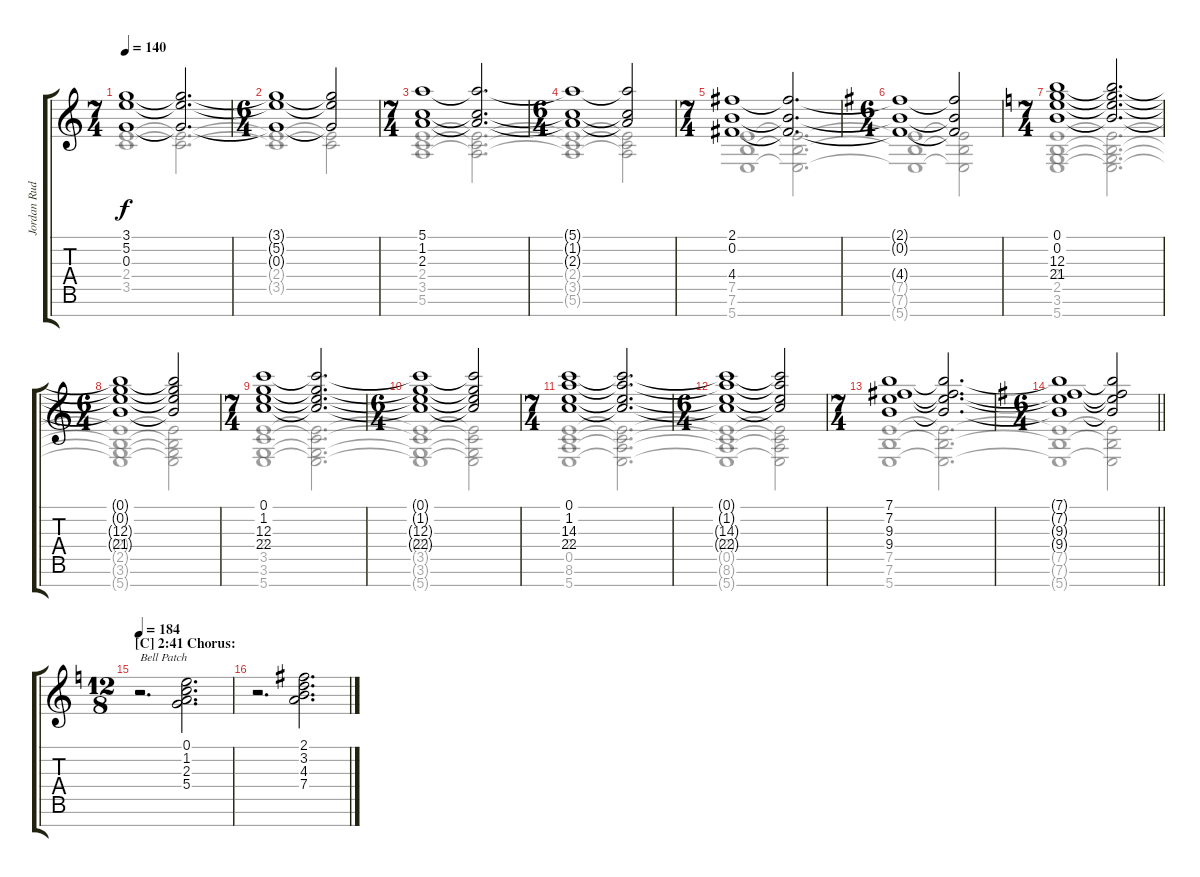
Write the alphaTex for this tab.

\track ("Jordan Rudess - Right Hand" "Jordan Rud") {instrument lead3calliope}
\staff {score tabs}
\tuning (E5 B4 G4 D4 A3 E3 B2) {hide}
\voice
\ts (7 4)
\tempo 140
\clef g2
\ks c
(3.1 5.2 0.3).1{dy f} (3.1{t} 5.2{t} 0.3{t}).2{d} |
\ts (6 4)
(3.1{t} 5.2{t} 0.3{t}).1 (3.1{t} 5.2{t} 0.3{t}).2 |
\ts (7 4)
(5.1 1.2 2.3).1 (5.1{t} 1.2{t} 2.3{t}).2{d} |
\ts (6 4)
(5.1{t} 1.2{t} 2.3{t}).1 (5.1{t} 1.2{t} 2.3{t}).2 |
\ts (7 4)
(2.1 0.2 4.4).1 (2.1{t} 0.2{t} 4.4{t}).2{d} |
\ts (6 4)
\ks g
(2.1{t} 0.2{t} 4.4{t}).1 (2.1{t} 0.2{t} 4.4{t}).2 |
\ts (7 4)
\ks c
(0.1 0.2 12.3 21.4).1 (0.1{t} 0.2{t} 12.3{t} 21.4{t}).2{d} |
\ts (6 4)
(0.1{t} 0.2{t} 12.3{t} 21.4{t}).1 (0.1{t} 0.2{t} 12.3{t} 21.4{t}).2 |
\ts (7 4)
(0.1 1.2 12.3 22.4).1 (0.1{t} 1.2{t} 12.3{t} 22.4{t}).2{d} |
\ts (6 4)
(0.1{t} 1.2{t} 12.3{t} 22.4{t}).1 (0.1{t} 1.2{t} 12.3{t} 22.4{t}).2 |
\ts (7 4)
(0.1 1.2 14.3 22.4).1 (0.1{t} 1.2{t} 14.3{t} 22.4{t}).2{d} |
\ts (6 4)
(0.1{t} 1.2{t} 14.3{t} 22.4{t}).1 (0.1{t} 1.2{t} 14.3{t} 22.4{t}).2 |
\ts (7 4)
(7.1 7.2 9.3 9.4).1 (7.1{t} 7.2{t} 9.3{t} 9.4{t}).2{d} |
\ts (6 4)
\barLineRight lightlight
\ks g
(7.1{t} 7.2{t} 9.3{t} 9.4{t}).1 (7.1{t} 7.2{t} 9.3{t} 9.4{t}).2 |
\ts (12 8)
\section ("" "[C] 2:41 Chorus:")
\tempo 184
\ks c
r.2{d txt "Bell Patch"} (0.1 1.2 2.3 5.4).2{d volume 13 instrument fx1rain} |
r.2{d} (2.1 3.2 4.3 7.4).2{d}
\voice
\clef g2
\ottava regular
\simile none
\ks c
(2.4 3.5).1{dy f} (2.4{t} 3.5{t}).2{d} |
(2.4{t} 3.5{t}).1 (2.4{t} 3.5{t}).2 |
(2.4 3.5 5.6).1 (2.4{t} 3.5{t} 5.6{t}).2{d} |
(2.4{t} 3.5{t} 5.6{t}).1 (2.4{t} 3.5{t} 5.6{t}).2 |
(7.5 7.6 5.7).1 (7.5{t} 7.6{t} 5.7{t}).2{d} |
\ks g
(7.5{t} 7.6{t} 5.7{t}).1 (7.5{t} 7.6{t} 5.7{t}).2 |
\ks c
(2.4 2.5 3.6 5.7).1 (2.4{t} 2.5{t} 3.6{t} 5.7{t}).2{d} |
(2.4{t} 2.5{t} 3.6{t} 5.7{t}).1 (2.4{t} 2.5{t} 3.6{t} 5.7{t}).2 |
(2.4 3.5 3.6 5.7).1 (2.4{t} 3.5{t} 3.6{t} 5.7{t}).2{d} |
(2.4{t} 3.5{t} 3.6{t} 5.7{t}).1 (2.4{t} 3.5{t} 3.6{t} 5.7{t}).2 |
(2.4 0.5 8.6 5.7).1 (2.4{t} 0.5{t} 8.6{t} 5.7{t}).2{d} |
(2.4{t} 0.5{t} 8.6{t} 5.7{t}).1 (2.4{t} 0.5{t} 8.6{t} 5.7{t}).2 |
(7.5 7.6 5.7).1 (7.5{t} 7.6{t} 5.7{t}).2{d} |
\barLineRight lightlight
\ks g
(7.5{t} 7.6{t} 5.7{t}).1 (7.5{t} 7.6{t} 5.7{t}).2 |
\ks c
|
